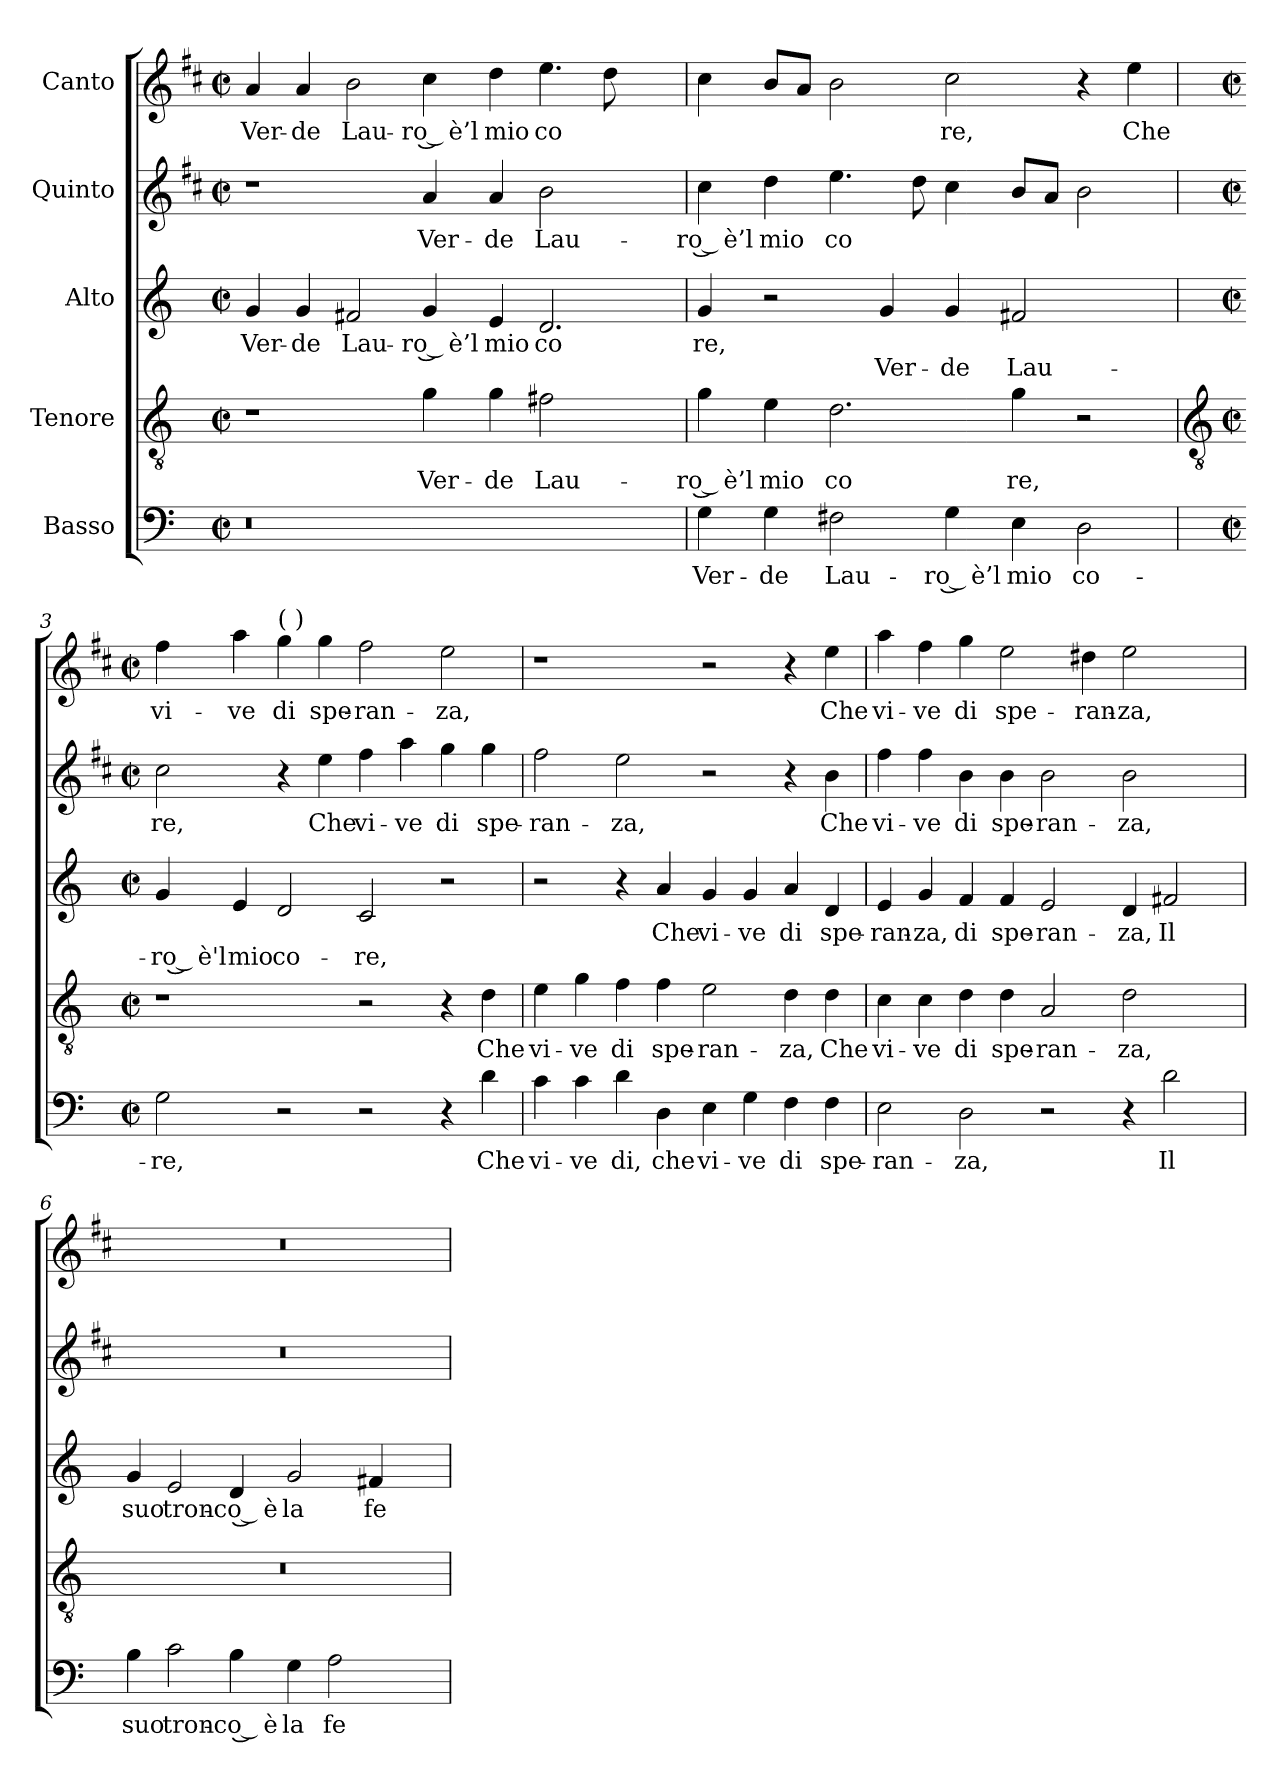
**kern	**text	**kern	**text	**kern	**text	**text	**kern	**text	**kern	**text
*part5	*part5	*part4	*part4	*part3	*part3	*part3	*part2	*part2	*part1	*part1
*staff5	*staff5	*staff4	*staff4	*staff3	*staff3	*staff3	*staff2	*staff2	*staff1	*staff1
*I"Basso	*	*I"Tenore	*	*I"Alto	*	*	*I"Quinto	*	*I"Canto	*
*clefF4	*	*clefGv2	*	*clefG2	*	*	*clefG2	*	*clefG2	*
*	*	*	*	*	*	*	*ITrd1c2	*	*ITrd1c2	*
*k[]	*	*k[]	*	*k[]	*	*	*k[]	*	*k[]	*
*C:	*	*C:	*	*C:	*	*	*C:	*	*C:	*
*M4/2	*	*M4/2	*	*M4/2	*	*	*M4/2	*	*M4/2	*
*met(c|)	*	*met(c|)	*	*met(c|)	*	*	*met(c|)	*	*met(c|)	*
=1	=1	=1	=1	=1	=1	=1	=1	=1	=1	=1
!	!	!	!	!	!LO:LY:b	!	!	!	!	!LO:LY:b
0r	.	1r	.	4g	Ver-	.	1r	.	4g	Ver-
!	!	!	!	!	!LO:LY:b	!	!	!	!	!LO:LY:b
.	.	.	.	4g	-de	.	.	.	4g	-de
!	!	!	!	!	!LO:LY:b	!	!	!	!	!LO:LY:b
.	.	.	.	2f#X	Lau-	.	.	.	2a	Lau-
!	!	!	!LO:LY:b	!	!LO:LY:b	!	!	!LO:LY:b	!	!LO:LY:b
.	.	4g	Ver-	4g	-ro͜ è’l	.	4g	Ver-	4b	-ro͜ è’l
!	!	!	!LO:LY:b	!	!LO:LY:b	!	!	!LO:LY:b	!	!LO:LY:b
.	.	4g	-de	4e	mio	.	4g	-de	4cc	mio
!	!	!	!LO:LY:b	!	!LO:LY:b	!	!	!LO:LY:b	!	!LO:LY:b
.	.	2f#X	Lau-	2.d	co	.	2a	Lau-	4.dd	co
.	.	.	.	.	.	.	.	.	8cc	.
4ryy	.	4ryy	.	.	.	.	4ryy	.	4ryy	.
=2	=2	=2	=2	=2	=2	=2	=2	=2	=2	=2
!	!LO:LY:b	!	!LO:LY:b	!	!LO:LY:b	!	!	!LO:LY:b	!	!
4G	Ver-	4g	-ro͜ è’l	4g	re,	.	4b	-ro͜ è’l	4b	.
!	!LO:LY:b	!	!LO:LY:b	!	!	!	!	!LO:LY:b	!	!
4G	-de	4e	mio	2r	.	.	4cc	mio	8aL	.
.	.	.	.	.	.	.	.	.	8gJ	.
!	!LO:LY:b	!	!LO:LY:b	!	!	!	!	!LO:LY:b	!	!
2F#X	Lau-	2.d	co	.	.	.	4.dd	co	2a	.
!	!	!	!	!	!	!LO:LY:b	!	!	!	!
.	.	.	.	4g	.	Ver-	.	.	.	.
.	.	.	.	.	.	.	8cc	.	.	.
!	!LO:LY:b	!	!	!	!	!LO:LY:b	!	!	!	!LO:LY:b
4G	-ro͜ è’l	.	.	4g	.	-de	4b	.	2b	re,
!	!LO:LY:b	!	!LO:LY:b	!	!	!LO:LY:b	!	!	!	!
4E	mio	4g	re,	2f#X	.	Lau-	8aL	.	.	.
.	.	.	.	.	.	.	8gJ	.	.	.
!	!LO:LY:b	!	!	!	!	!	!	!	!	!
2D	co-	2r	.	.	.	.	2a	.	4r	.
!	!	!	!	!	!	!	!	!	!	!LO:LY:b
.	.	.	.	4ryy	.	.	.	.	4dd	Che
!!LO:LB:g=z
=3	=3	=3	=3	=3	=3	=3	=3	=3	=3	=3
*	*	*clefGv2	*	*	*	*	*	*	*	*
*M4/2	*	*M4/2	*	*M4/2	*	*	*M4/2	*	*M4/2	*
*met(c|)	*	*met(c|)	*	*met(c|)	*	*	*met(c|)	*	*met(c|)	*
!	!LO:LY:b	!	!	!	!	!LO:LY:b	!	!LO:LY:b	!	!LO:LY:b
2G	-re,	1r	.	4g	.	-ro͜ è'l	2b	re,	4ee	vi-
!	!	!	!	!	!	!LO:LY:b	!	!	!	!LO:LY:b
.	.	.	.	4e	.	mio	.	.	4gg	-ve
!	!	!	!	!	!	!	!	!	!LO:TX:a:t=(  )	!
!	!	!	!	!	!	!LO:LY:b	!	!	!	!LO:LY:b
2r	.	.	.	2d	.	co-	4r	.	4ff	di
!	!	!	!	!	!	!	!	!LO:LY:b	!	!LO:LY:b
.	.	.	.	.	.	.	4dd	Che	4ff	spe-
!	!	!	!	!	!	!LO:LY:b	!	!LO:LY:b	!	!LO:LY:b
2r	.	2r	.	2c	.	-re,	4ee	vi-	2ee	-ran-
!	!	!	!	!	!	!	!	!LO:LY:b	!	!
.	.	.	.	.	.	.	4gg	-ve	.	.
!	!	!	!	!	!	!	!	!LO:LY:b	!	!LO:LY:b
4r	.	4r	.	2r	.	.	4ff	di	2dd	-za,
!	!LO:LY:b	!	!LO:LY:b	!	!	!	!	!LO:LY:b	!	!
4d	Che	4d	Che	.	.	.	4ff	spe-	.	.
=4	=4	=4	=4	=4	=4	=4	=4	=4	=4	=4
!	!LO:LY:b	!	!LO:LY:b	!	!	!	!	!LO:LY:b	!	!
4c	vi-	4e	vi-	2r	.	.	2ee	-ran-	1r	.
!	!LO:LY:b	!	!LO:LY:b	!	!	!	!	!	!	!
4c	-ve	4g	-ve	.	.	.	.	.	.	.
!	!LO:LY:b	!	!LO:LY:b	!	!	!	!	!LO:LY:b	!	!
4d	di,	4f	di	4r	.	.	2dd	-za,	.	.
!	!LO:LY:b	!	!LO:LY:b	!	!LO:LY:b	!	!	!	!	!
4D	che	4f	spe-	4a	Che	.	.	.	.	.
!	!LO:LY:b	!	!LO:LY:b	!	!LO:LY:b	!	!	!	!	!
4E	vi-	2e	-ran-	4g	vi-	.	2r	.	2r	.
!	!LO:LY:b	!	!	!	!LO:LY:b	!	!	!	!	!
4G	-ve	.	.	4g	-ve	.	.	.	.	.
!	!LO:LY:b	!	!LO:LY:b	!	!LO:LY:b	!	!	!	!	!
4F	di	4d	-za,	4a	di	.	4r	.	4r	.
!	!LO:LY:b	!	!LO:LY:b	!	!LO:LY:b	!	!	!LO:LY:b	!	!LO:LY:b
4F	spe-	4d	Che	4d	spe-	.	4a	Che	4dd	Che
=5	=5	=5	=5	=5	=5	=5	=5	=5	=5	=5
!	!LO:LY:b	!	!LO:LY:b	!	!LO:LY:b	!	!	!LO:LY:b	!	!LO:LY:b
2E	-ran-	4c	vi-	4e	-ran-	.	4ee	vi-	4gg	vi-
!	!	!	!LO:LY:b	!	!LO:LY:b	!	!	!LO:LY:b	!	!LO:LY:b
.	.	4c	-ve	4g	-za,	.	4ee	-ve	4ee	-ve
!	!LO:LY:b	!	!LO:LY:b	!	!LO:LY:b	!	!	!LO:LY:b	!	!LO:LY:b
2D	-za,	4d	di	4f	di	.	4a	di	4ff	di
!	!	!	!LO:LY:b	!	!LO:LY:b	!	!	!LO:LY:b	!	!LO:LY:b
.	.	4d	spe-	4f	spe-	.	4a	spe-	2dd	spe-
!	!	!	!LO:LY:b	!	!LO:LY:b	!	!	!LO:LY:b	!	!
2r	.	2A	-ran-	2e	-ran-	.	2a	-ran-	.	.
!	!	!	!	!	!	!	!	!	!	!LO:LY:b
.	.	.	.	.	.	.	.	.	4cc#X	-ran-
!	!	!	!LO:LY:b	!	!LO:LY:b	!	!	!LO:LY:b	!	!LO:LY:b
4r	.	2d	-za,	4d	-za,	.	2a	-za,	2dd	-za,
!	!LO:LY:b	!	!	!	!LO:LY:b	!	!	!	!	!
2d	Il	.	.	2f#X	Il	.	.	.	.	.
.	.	4ryy	.	.	.	.	4ryy	.	4ryy	.
=6	=6	=6	=6	=6	=6	=6	=6	=6	=6	=6
!	!LO:LY:b	!	!	!	!LO:LY:b	!	!	!	!	!
4B	suo	0r	.	4g	suo	.	0r	.	0r	.
!	!LO:LY:b	!	!	!	!LO:LY:b	!	!	!	!	!
2c	tron-	.	.	2e	tron-	.	.	.	.	.
!	!LO:LY:b	!	!	!	!LO:LY:b	!	!	!	!	!
4B	-co͜ è	.	.	4d	-co͜ è	.	.	.	.	.
!	!LO:LY:b	!	!	!	!LO:LY:b	!	!	!	!	!
4G	la	.	.	2g	la	.	.	.	.	.
!	!LO:LY:b	!	!	!	!	!	!	!	!	!
2A	fe-	.	.	.	.	.	.	.	.	.
!	!	!	!	!	!LO:LY:b	!	!	!	!	!
.	.	.	.	4f#	fe-	.	.	.	.	.
4ryy	.	.	.	4ryy	.	.	.	.	.	.
=	=	=	=	=	=	=	=	=	=	=
*-	*-	*-	*-	*-	*-	*-	*-	*-	*-	*-
